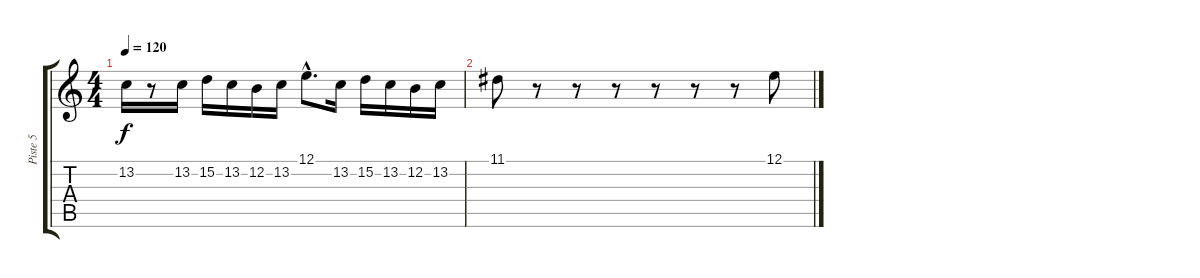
\track ("Piste 5" "Piste 5") {instrument trombone}
\staff {score tabs}
\tuning (E4 B3 G3 D3 A2 E2) {hide}
\ts (4 4)
\tempo 120
\clef g2
\ks c
13.2.16{dy f} r.8 13.2.16 15.2.16 13.2.16 12.2.16 13.2.16 12.1{hac}.8{d} 13.2.16 15.2.16 13.2.16 12.2.16 13.2.16 |
11.1.8 r.8 r.8 r.8 r.8 r.8 r.8 12.1.8
